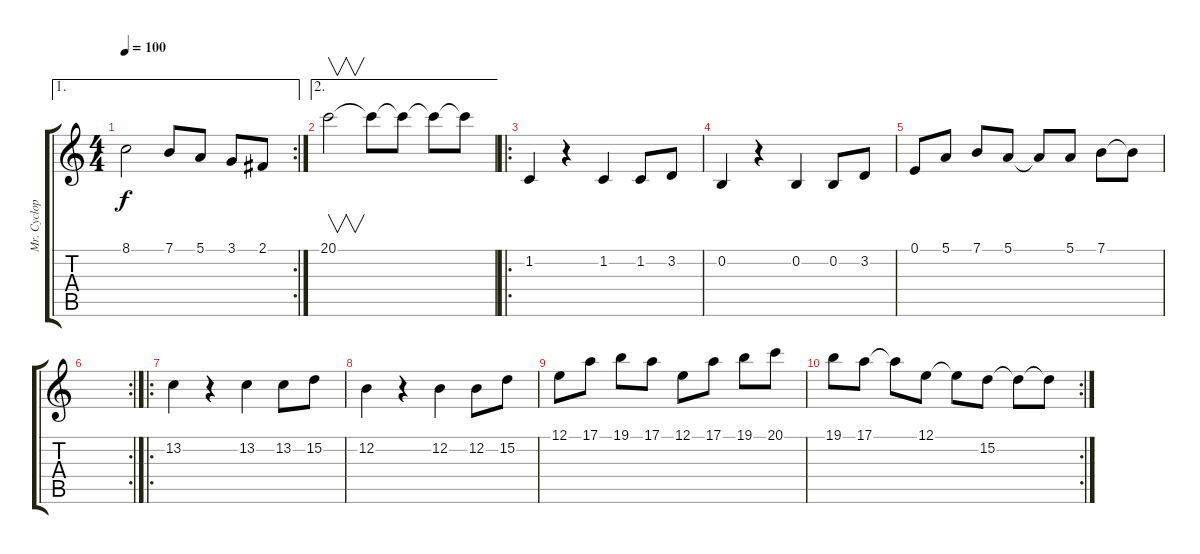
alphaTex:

\track ("Mr. Cyclop" "Mr. Cyclop") {instrument lead2sawtooth}
\staff {score tabs}
\tuning (E4 B3 G3 D3 A2 E2) {hide}
\ae 1
\rc 2
\ts (4 4)
\tempo 100
\clef g2
\ks c
8.1{t}.2{dy f} 7.1.8 5.1.8 3.1.8 2.1.8 |
\ae 2
20.1.2{v} 20.1{t}.8 20.1{t}.8 20.1{t}.8 20.1{t}.8 |
\ro
1.2.4{instrument pad1newage} r.4 1.2.4 1.2.8 3.2.8 |
0.2.4 r.4 0.2.4 0.2.8 3.2.8 |
0.1.8 5.1.8 7.1.8 5.1.8 5.1{t}.8 5.1.8 7.1.8 7.1{t}.8 |
\rc 2
|
\ro
13.2.4{instrument pad4choir} r.4 13.2.4 13.2.8 15.2.8 |
12.2.4 r.4 12.2.4 12.2.8 15.2.8 |
12.1.8 17.1.8 19.1.8 17.1.8 12.1.8 17.1.8 19.1.8 20.1.8 |
\rc 2
19.1.8 17.1.8 17.1{t}.8 12.1.8 12.1{t}.8 15.2.8 15.2{t}.8 15.2{t}.8
